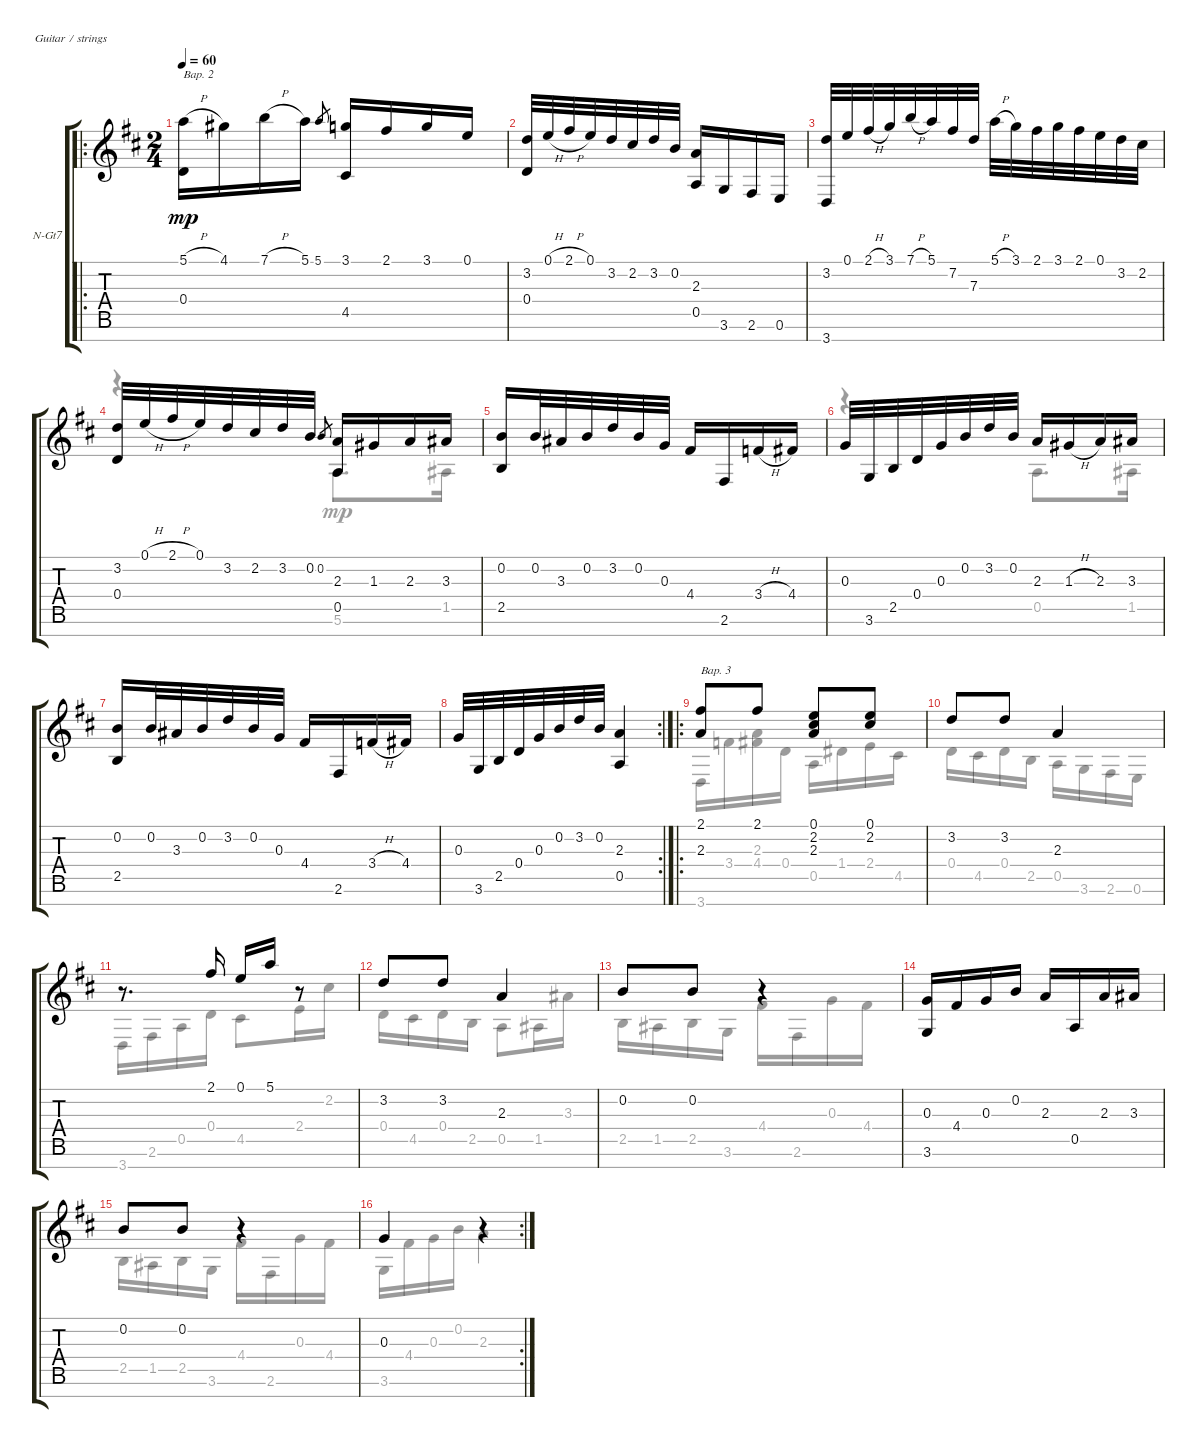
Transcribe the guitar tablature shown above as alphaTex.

\defaultSystemsLayout 4
\bracketExtendMode groupsimilarinstruments
\firstSystemTrackNameOrientation horizontal
\otherSystemsTrackNameOrientation horizontal
\track ("Nylon Guitar" "N-Gt7") {instrument acousticguitarnylon}
\staff {score tabs}
\tuning (E4 B3 G3 D3 A2 E2 B1)
\voice
\ro
\ts (2 4)
\tempo 60
\clef g2
\ks d
(0.4 5.1{h}).16{txt "Вар. 2" dy mp} 4.1.16 7.1{h}.16 5.1.16 5.1.8{gr} (3.1 4.5).16 2.1.16 3.1.16 0.1.16 |
(3.2 0.4).32 0.1{h}.32 2.1{h}.32 0.1.32 3.2.32 2.2.32 3.2.32 0.2.32 (2.3 0.5).16 3.6.16 2.6.16 0.6.16 |
(3.2 3.7).32 0.1.32 2.1{h}.32 3.1.32 7.1{h}.32 5.1.32 7.2.32 7.3.32 5.1{h}.32 3.1.32 2.1.32 3.1.32 2.1.32 0.1.32 3.2.32 2.2.32 |
(3.2 0.4).32 0.1{h}.32 2.1{h}.32 0.1.32 3.2.32 2.2.32 3.2.32 0.2.32 0.2.8{gr} (2.3 0.5).16 1.3.16 2.3.16 3.3.16 |
(2.5 0.2).16 0.2.32 3.3.32 0.2.32 3.2.32 0.2.32 0.3.32 4.4.16 2.6.16 3.4{h}.16 4.4.16 |
0.3.32 3.6.32 2.5.32 0.4.32 0.3.32 0.2.32 3.2.32 0.2.32 2.3.16 1.3{h}.16 2.3.16 3.3.16 |
(2.5 0.2).16 0.2.32 3.3.32 0.2.32 3.2.32 0.2.32 0.3.32 4.4.16 2.6.16 3.4{h}.16 4.4.16 |
\rc 2
0.3.32 3.6.32 2.5.32 0.4.32 0.3.32 0.2.32 3.2.32 0.2.32 (2.3 0.5).4 |
\ro
(2.1 2.3).8{txt "Вар. 3"} 2.1.8 (0.1 2.2 2.3).8 (2.2 0.1).8 |
3.2.8 3.2.8 2.3.4 |
r.8{d} 2.1.16 0.1.16 5.1.16 r.8 |
3.2.8 3.2.8 2.3.4 |
0.2.8 0.2.8 r.4 |
(0.3 3.6).16 4.4.16 0.3.16 0.2.16 2.3.16 0.5.16 2.3.16 3.3.16 |
0.2.8 0.2.8 r.4 |
\rc 2
0.3.4 r.4
\voice
\clef g2
\ottava regular
\simile none
\ks d
|
|
|
r.4 5.6.8{d} 1.5.16 |
|
r.4 0.5.8{d} 1.5.16 |
|
|
3.7.16 3.4.16 (4.4 2.3).16 0.4.16 0.5.16 1.4.16 2.4.16 4.5.16 |
0.4.16 4.5.16 0.4.16 2.5.16 0.5.16 3.6.16 2.6.16 0.6.16 |
3.7.16 2.6.16 0.5.16 0.4.16 4.5.8 2.4.16 2.2.16 |
0.4.16 4.5.16 0.4.16 2.5.16 0.5.8 1.5.16 3.3.16 |
2.5.16 1.5.16 2.5.16 3.6.16 4.4.16 2.6.16 0.3.16 4.4.16 |
|
2.5.16 1.5.16 2.5.16 3.6.16 4.4.16 2.6.16 0.3.16 4.4.16 |
3.6.16 4.4.16 0.3.16 0.2.16 2.3.4
